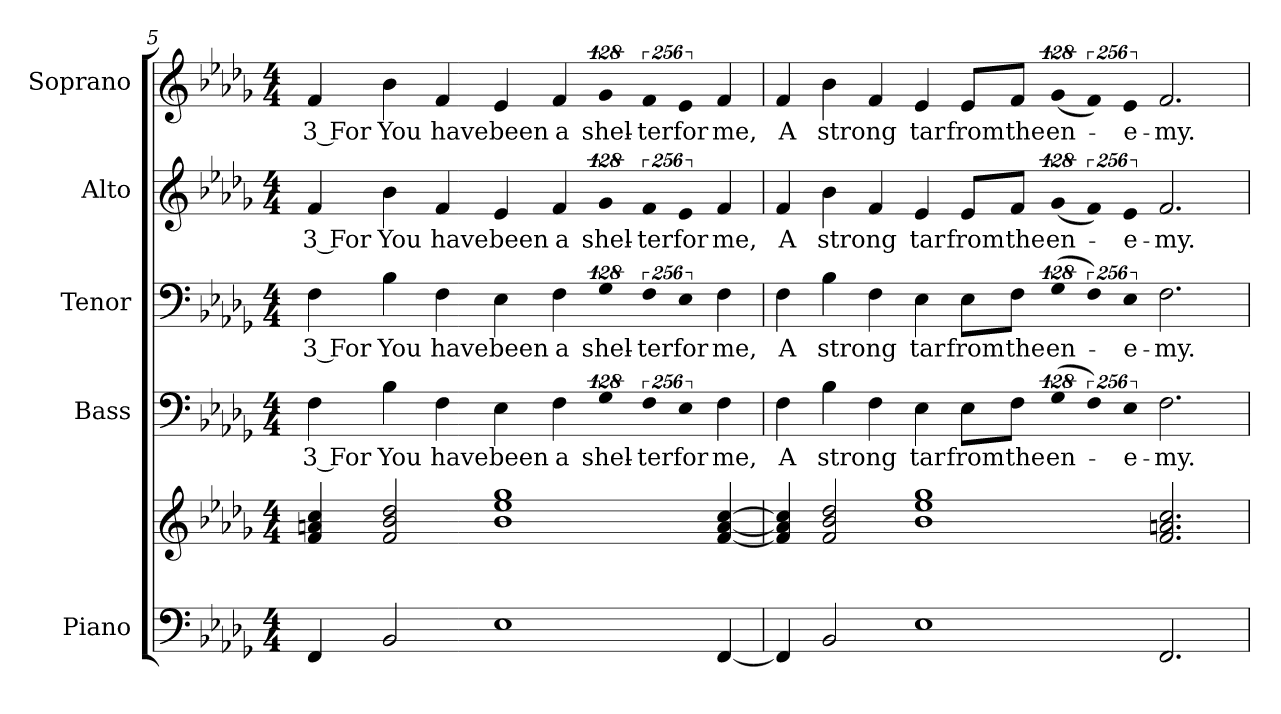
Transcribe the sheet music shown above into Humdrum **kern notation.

**kern	**kern	**kern	**text	**kern	**text	**kern	**text	**kern	**text
*part5	*part5	*part4	*part4	*part3	*part3	*part2	*part2	*part1	*part1
*staff6	*staff5	*staff4	*staff4	*staff3	*staff3	*staff2	*staff2	*staff1	*staff1
*I"Piano	*	*I"Bass	*	*I"Tenor	*	*I"Alto	*	*I"Soprano	*
*I'Pno.	*	*I'B.	*	*I'T.	*	*I'A.	*	*I'S.	*
!!LO:PB:g=z
*clefF4	*clefG2	*clefF4	*	*clefF4	*	*clefG2	*	*clefG2	*
*k[b-e-a-d-g-]	*k[b-e-a-d-g-]	*k[b-e-a-d-g-]	*	*k[b-e-a-d-g-]	*	*k[b-e-a-d-g-]	*	*k[b-e-a-d-g-]	*
*D-:	*D-:	*D-:	*	*D-:	*	*D-:	*	*D-:	*
*M4/4	*M4/4	*M4/4	*	*M4/4	*	*M4/4	*	*M4/4	*
=5	=5	=5	=5	=5	=5	=5	=5	=5	=5
!	!	!	!LO:LY:b:color=#000000	!	!	!	!	!	!
!	!	!	!	!	!LO:LY:b:color=#000000	!	!	!	!
!	!	!	!	!	!	!	!LO:LY:b:color=#000000	!	!
!	!	!	!	!	!	!	!	!	!LO:LY:b:color=#000000
4FFi/	4fi/ 4ani 4cci	4Fi\	3 For	4Fi\	3 For	4fi/	3 For	4fi/	3 For
!	!	!	!LO:LY:b:color=#000000	!	!	!	!	!	!
!	!	!	!	!	!LO:LY:b:color=#000000	!	!	!	!
!	!	!	!	!	!	!	!LO:LY:b:color=#000000	!	!
!	!	!	!	!	!	!	!	!	!LO:LY:b:color=#000000
2BB-i/	2fi/ 2b-i 2dd-i	4B-i\	You	4B-i\	You	4b-i\	You	4b-i\	You
!	!	!	!LO:LY:b:color=#000000	!	!	!	!	!	!
!	!	!	!	!	!LO:LY:b:color=#000000	!	!	!	!
!	!	!	!	!	!	!	!LO:LY:b:color=#000000	!	!
!	!	!	!	!	!	!	!	!	!LO:LY:b:color=#000000
.	.	4Fi\	have	4Fi\	have	4fi/	have	4fi/	have
!	!	!	!LO:LY:b:color=#000000	!	!	!	!	!	!
!	!	!	!	!	!LO:LY:b:color=#000000	!	!	!	!
!	!	!	!	!	!	!	!LO:LY:b:color=#000000	!	!
!	!	!	!	!	!	!	!	!	!LO:LY:b:color=#000000
1E-i	1b-i 1ee-i 1gg-i	4E-i\	been	4E-i\	been	4e-i/	been	4e-i/	been
!	!	!	!LO:LY:b:color=#000000	!	!	!	!	!	!
!	!	!	!	!	!LO:LY:b:color=#000000	!	!	!	!
!	!	!	!	!	!	!	!LO:LY:b:color=#000000	!	!
!	!	!	!	!	!	!	!	!	!LO:LY:b:color=#000000
.	.	4Fi\	a	4Fi\	a	4fi/	a	4fi/	a
!	!	!LO:N:vis=4	!	!	!	!	!	!	!
!	!	!	!LO:LY:b:color=#000000	!LO:N:vis=4	!	!	!	!	!
!	!	!	!	!	!LO:LY:b:color=#000000	!LO:N:vis=4	!	!	!
!	!	!	!	!	!	!	!LO:LY:b:color=#000000	!LO:N:vis=4	!
!	!	!	!	!	!	!	!	!	!LO:LY:b:color=#000000
.	.	512%85G-i\	shel-	512%85G-i\	shel-	512%85g-i/	shel-	512%85g-i/	shel-
!	!	!LO:N:vis=4	!	!	!	!	!	!	!
!	!	!	!LO:LY:b:color=#000000	!LO:N:vis=4	!	!	!	!	!
!	!	!	!	!	!LO:LY:b:color=#000000	!LO:N:vis=4	!	!	!
!	!	!	!	!	!	!	!LO:LY:b:color=#000000	!LO:N:vis=4	!
!	!	!	!	!	!	!	!	!	!LO:LY:b:color=#000000
.	.	1024%171Fi\	-ter	1024%171Fi\	-ter	1024%171fi/	-ter	1024%171fi/	-ter
!	!	!LO:N:vis=4	!	!	!	!	!	!	!
!	!	!	!LO:LY:b:color=#000000	!LO:N:vis=4	!	!	!	!	!
!	!	!	!	!	!LO:LY:b:color=#000000	!LO:N:vis=4	!	!	!
!	!	!	!	!	!	!	!LO:LY:b:color=#000000	!LO:N:vis=4	!
!	!	!	!	!	!	!	!	!	!LO:LY:b:color=#000000
.	.	1024%171E-i\	for	1024%171E-i\	for	1024%171e-i/	for	1024%171e-i/	for
!	!	!	!LO:LY:b:color=#000000	!	!	!	!	!	!
!	!	!	!	!	!LO:LY:b:color=#000000	!	!	!	!
!	!	!	!	!	!	!	!LO:LY:b:color=#000000	!	!
!	!	!	!	!	!	!	!	!	!LO:LY:b:color=#000000
[<4FFi/	[<4fi/ [<4ai [>4cci	4Fi\	me,	4Fi\	me,	4fi/	me,	4fi/	me,
!!LO:PB:g=z
=6	=6	=6	=6	=6	=6	=6	=6	=6	=6
!	!	!	!LO:LY:b:color=#000000	!	!	!	!	!	!
!	!	!	!	!	!LO:LY:b:color=#000000	!	!	!	!
!	!	!	!	!	!	!	!LO:LY:b:color=#000000	!	!
!	!	!	!	!	!	!	!	!	!LO:LY:b:color=#000000
4FFi/]	4fi/] 4ai] 4cci]	4Fi\	A	4Fi\	A	4fi/	A	4fi/	A
!	!	!	!LO:LY:b:color=#000000	!	!	!	!	!	!
!	!	!	!	!	!LO:LY:b:color=#000000	!	!	!	!
!	!	!	!	!	!	!	!LO:LY:b:color=#000000	!	!
!	!	!	!	!	!	!	!	!	!LO:LY:b:color=#000000
2BB-i/	2fi/ 2b-i 2dd-i	4B-i\	strong	4B-i\	strong	4b-i\	strong	4b-i\	strong
.	.	4Fi\	.	4Fi\	.	4fi/	.	4fi/	.
!	!	!	!LO:LY:b:color=#000000	!	!	!	!	!	!
!	!	!	!	!	!LO:LY:b:color=#000000	!	!	!	!
!	!	!	!	!	!	!	!LO:LY:b:color=#000000	!	!
!	!	!	!	!	!	!	!	!	!LO:LY:b:color=#000000
1E-i	1b-i 1ee-i 1gg-i	4E-i\	tar	4E-i\	tar	4e-i/	tar	4e-i/	tar
!	!	!	!LO:LY:b:color=#000000	!	!	!	!	!	!
!	!	!	!	!	!LO:LY:b:color=#000000	!	!	!	!
!	!	!	!	!	!	!	!LO:LY:b:color=#000000	!	!
!	!	!	!	!	!	!	!	!	!LO:LY:b:color=#000000
.	.	8E-i\L	from	8E-i\L	from	8e-i/L	from	8e-i/L	from
!	!	!	!LO:LY:b:color=#000000	!	!	!	!	!	!
!	!	!	!	!	!LO:LY:b:color=#000000	!	!	!	!
!	!	!	!	!	!	!	!LO:LY:b:color=#000000	!	!
!	!	!	!	!	!	!	!	!	!LO:LY:b:color=#000000
.	.	8Fi\J	the	8Fi\J	the	8fi/J	the	8fi/J	the
!	!	!LO:N:vis=4	!	!	!	!	!	!	!
!	!	!	!LO:LY:b:color=#000000	!LO:N:vis=4	!	!	!	!	!
!	!	!	!	!	!LO:LY:b:color=#000000	!LO:N:vis=4	!	!	!
!	!	!	!	!	!	!	!LO:LY:b:color=#000000	!LO:N:vis=4	!
!	!	!	!	!	!	!	!	!	!LO:LY:b:color=#000000
.	.	(512%85G-i\	en-	(512%85G-i\	en-	(512%85g-i/	en-	(512%85g-i/	en-
!	!	!LO:N:vis=4	!	!LO:N:vis=4	!	!LO:N:vis=4	!	!LO:N:vis=4	!
.	.	1024%171Fi\)	.	1024%171Fi\)	.	1024%171fi/)	.	1024%171fi/)	.
!	!	!LO:N:vis=4	!	!	!	!	!	!	!
!	!	!	!LO:LY:b:color=#000000	!LO:N:vis=4	!	!	!	!	!
!	!	!	!	!	!LO:LY:b:color=#000000	!LO:N:vis=4	!	!	!
!	!	!	!	!	!	!	!LO:LY:b:color=#000000	!LO:N:vis=4	!
!	!	!	!	!	!	!	!	!	!LO:LY:b:color=#000000
.	.	1024%171E-i\	-e-	1024%171E-i\	-e-	1024%171e-i/	-e-	1024%171e-i/	-e-
!	!	!	!LO:LY:b:color=#000000	!	!	!	!	!	!
!	!	!	!	!	!LO:LY:b:color=#000000	!	!	!	!
!	!	!	!	!	!	!	!LO:LY:b:color=#000000	!	!
!	!	!	!	!	!	!	!	!	!LO:LY:b:color=#000000
2.FFi/	2.fi/ 2.ani 2.cci	2.Fi\	-my.	2.Fi\	-my.	2.fi/	-my.	2.fi/	-my.
=	=	=	=	=	=	=	=	=	=
*-	*-	*-	*-	*-	*-	*-	*-	*-	*-
